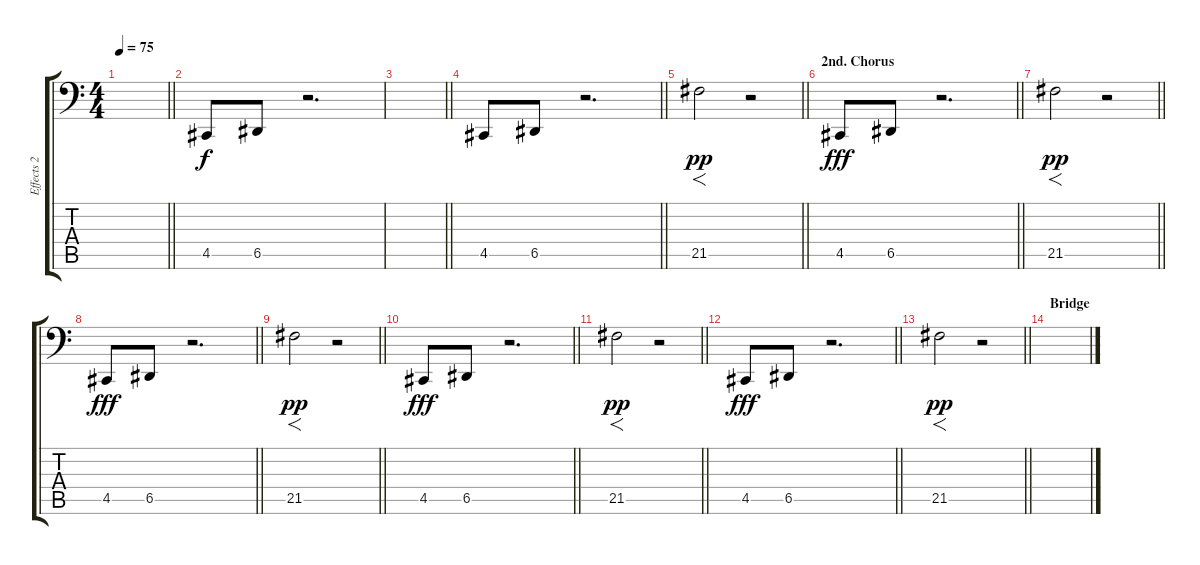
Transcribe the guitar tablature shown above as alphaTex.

\track ("Effects 2" "Effects 2") {instrument ocarina}
\staff {score tabs}
\tuning (E3 B2 G2 D2 A1 E1) {hide}
\ts (4 4)
\tempo 75
\clef f4
\barLineRight lightlight
\ks c
|
4.5.8 6.5.8 r.2{d} |
\barLineRight lightlight
|
\barLineRight lightlight
4.5.8 6.5.8 r.2{d} |
\barLineRight lightlight
21.5.2{f dy pp} r.2 |
\section ("" "2nd. Chorus")
\barLineRight lightlight
4.5.8{dy fff} 6.5.8 r.2{d} |
\barLineRight lightlight
21.5.2{f dy pp} r.2 |
\barLineRight lightlight
4.5.8{dy fff} 6.5.8 r.2{d} |
\barLineRight lightlight
21.5.2{f dy pp} r.2 |
\barLineRight lightlight
4.5.8{dy fff} 6.5.8 r.2{d} |
\barLineRight lightlight
21.5.2{f dy pp} r.2 |
\barLineRight lightlight
4.5.8{dy fff} 6.5.8 r.2{d} |
\barLineRight lightlight
21.5.2{f dy pp} r.2 |
\section ("" "Bridge")
